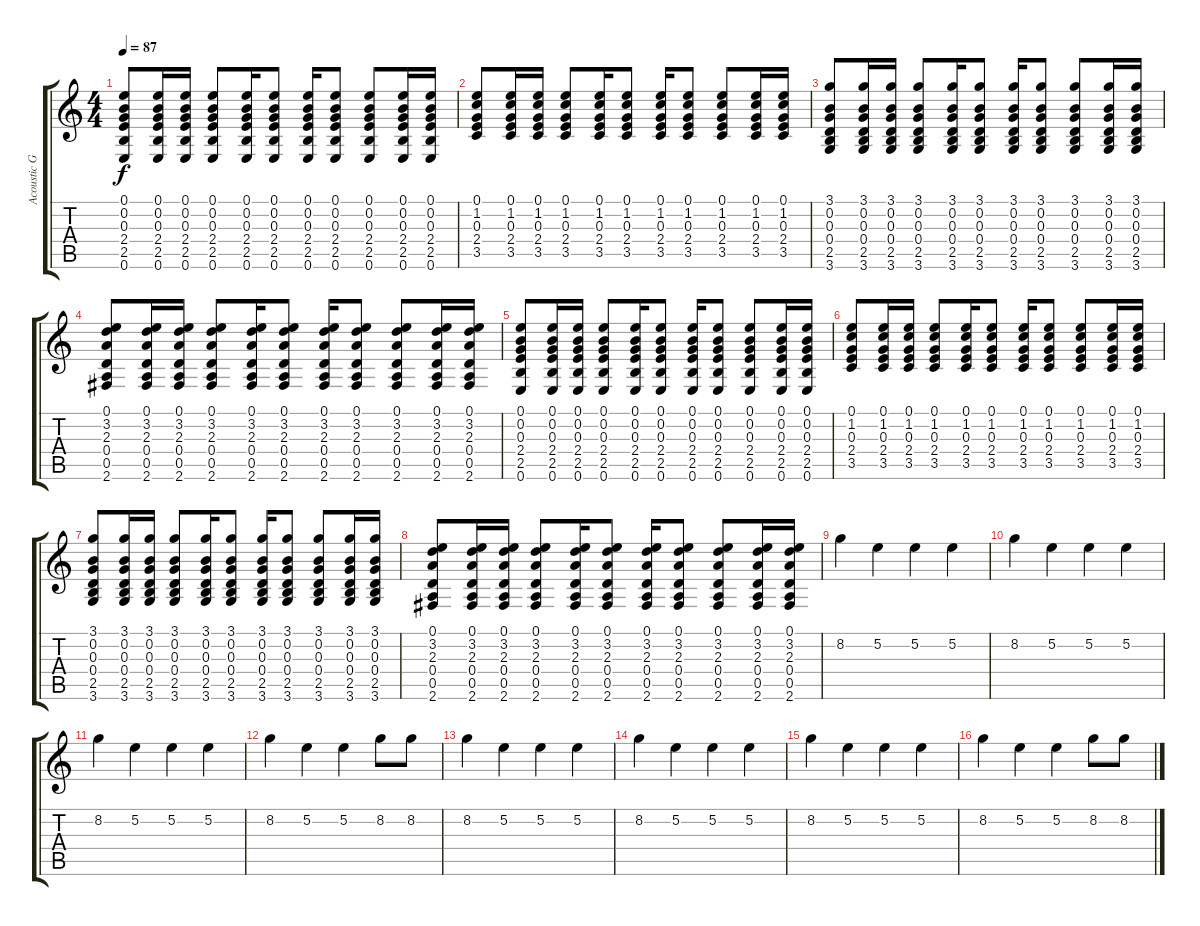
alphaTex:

\track ("Acoustic Guitar" "Acoustic G") {instrument acousticguitarsteel}
\staff {score tabs}
\tuning (E4 B3 G3 D3 A2 E2) {hide}
\ts (4 4)
\tempo 87
\clef g2
\ks c
(0.1 0.2 0.3 2.4 2.5 0.6).8{dy f} (0.1 0.2 0.3 2.4 2.5 0.6).16 (0.1 0.2 0.3 2.4 2.5 0.6).16 (0.1 0.2 0.3 2.4 2.5 0.6).8 (0.1 0.2 0.3 2.4 2.5 0.6).16 (0.1 0.2 0.3 2.4 2.5 0.6).8 (0.1 0.2 0.3 2.4 2.5 0.6).16 (0.1 0.2 0.3 2.4 2.5 0.6).8 (0.1 0.2 0.3 2.4 2.5 0.6).8 (0.1 0.2 0.3 2.4 2.5 0.6).16 (0.1 0.2 0.3 2.4 2.5 0.6).16 |
(0.1 1.2 0.3 2.4 3.5).8 (0.1 1.2 0.3 2.4 3.5).16 (0.1 1.2 0.3 2.4 3.5).16 (0.1 1.2 0.3 2.4 3.5).8 (0.1 1.2 0.3 2.4 3.5).16 (0.1 1.2 0.3 2.4 3.5).8 (0.1 1.2 0.3 2.4 3.5).16 (0.1 1.2 0.3 2.4 3.5).8 (0.1 1.2 0.3 2.4 3.5).8 (0.1 1.2 0.3 2.4 3.5).16 (0.1 1.2 0.3 2.4 3.5).16 |
(3.1 0.2 0.3 0.4 2.5 3.6).8 (3.1 0.2 0.3 0.4 2.5 3.6).16 (3.1 0.2 0.3 0.4 2.5 3.6).16 (3.1 0.2 0.3 0.4 2.5 3.6).8 (3.1 0.2 0.3 0.4 2.5 3.6).16 (3.1 0.2 0.3 0.4 2.5 3.6).8 (3.1 0.2 0.3 0.4 2.5 3.6).16 (3.1 0.2 0.3 0.4 2.5 3.6).8 (3.1 0.2 0.3 0.4 2.5 3.6).8 (3.1 0.2 0.3 0.4 2.5 3.6).16 (3.1 0.2 0.3 0.4 2.5 3.6).16 |
(0.1 3.2 2.3 0.4 0.5 2.6).8 (0.1 3.2 2.3 0.4 0.5 2.6).16 (0.1 3.2 2.3 0.4 0.5 2.6).16 (0.1 3.2 2.3 0.4 0.5 2.6).8 (0.1 3.2 2.3 0.4 0.5 2.6).16 (0.1 3.2 2.3 0.4 0.5 2.6).8 (0.1 3.2 2.3 0.4 0.5 2.6).16 (0.1 3.2 2.3 0.4 0.5 2.6).8 (0.1 3.2 2.3 0.4 0.5 2.6).8 (0.1 3.2 2.3 0.4 0.5 2.6).16 (0.1 3.2 2.3 0.4 0.5 2.6).16 |
(0.1 0.2 0.3 2.4 2.5 0.6).8 (0.1 0.2 0.3 2.4 2.5 0.6).16 (0.1 0.2 0.3 2.4 2.5 0.6).16 (0.1 0.2 0.3 2.4 2.5 0.6).8 (0.1 0.2 0.3 2.4 2.5 0.6).16 (0.1 0.2 0.3 2.4 2.5 0.6).8 (0.1 0.2 0.3 2.4 2.5 0.6).16 (0.1 0.2 0.3 2.4 2.5 0.6).8 (0.1 0.2 0.3 2.4 2.5 0.6).8 (0.1 0.2 0.3 2.4 2.5 0.6).16 (0.1 0.2 0.3 2.4 2.5 0.6).16 |
(0.1 1.2 0.3 2.4 3.5).8 (0.1 1.2 0.3 2.4 3.5).16 (0.1 1.2 0.3 2.4 3.5).16 (0.1 1.2 0.3 2.4 3.5).8 (0.1 1.2 0.3 2.4 3.5).16 (0.1 1.2 0.3 2.4 3.5).8 (0.1 1.2 0.3 2.4 3.5).16 (0.1 1.2 0.3 2.4 3.5).8 (0.1 1.2 0.3 2.4 3.5).8 (0.1 1.2 0.3 2.4 3.5).16 (0.1 1.2 0.3 2.4 3.5).16 |
(3.1 0.2 0.3 0.4 2.5 3.6).8 (3.1 0.2 0.3 0.4 2.5 3.6).16 (3.1 0.2 0.3 0.4 2.5 3.6).16 (3.1 0.2 0.3 0.4 2.5 3.6).8 (3.1 0.2 0.3 0.4 2.5 3.6).16 (3.1 0.2 0.3 0.4 2.5 3.6).8 (3.1 0.2 0.3 0.4 2.5 3.6).16 (3.1 0.2 0.3 0.4 2.5 3.6).8 (3.1 0.2 0.3 0.4 2.5 3.6).8 (3.1 0.2 0.3 0.4 2.5 3.6).16 (3.1 0.2 0.3 0.4 2.5 3.6).16 |
(0.1 3.2 2.3 0.4 0.5 2.6).8 (0.1 3.2 2.3 0.4 0.5 2.6).16 (0.1 3.2 2.3 0.4 0.5 2.6).16 (0.1 3.2 2.3 0.4 0.5 2.6).8 (0.1 3.2 2.3 0.4 0.5 2.6).16 (0.1 3.2 2.3 0.4 0.5 2.6).8 (0.1 3.2 2.3 0.4 0.5 2.6).16 (0.1 3.2 2.3 0.4 0.5 2.6).8 (0.1 3.2 2.3 0.4 0.5 2.6).8 (0.1 3.2 2.3 0.4 0.5 2.6).16 (0.1 3.2 2.3 0.4 0.5 2.6).16 |
8.2.4 5.2.4 5.2.4 5.2.4 |
8.2.4 5.2.4 5.2.4 5.2.4 |
8.2.4 5.2.4 5.2.4 5.2.4 |
8.2.4 5.2.4 5.2.4 8.2.8 8.2.8 |
8.2.4 5.2.4 5.2.4 5.2.4 |
8.2.4 5.2.4 5.2.4 5.2.4 |
8.2.4 5.2.4 5.2.4 5.2.4 |
8.2.4 5.2.4 5.2.4 8.2.8 8.2.8
